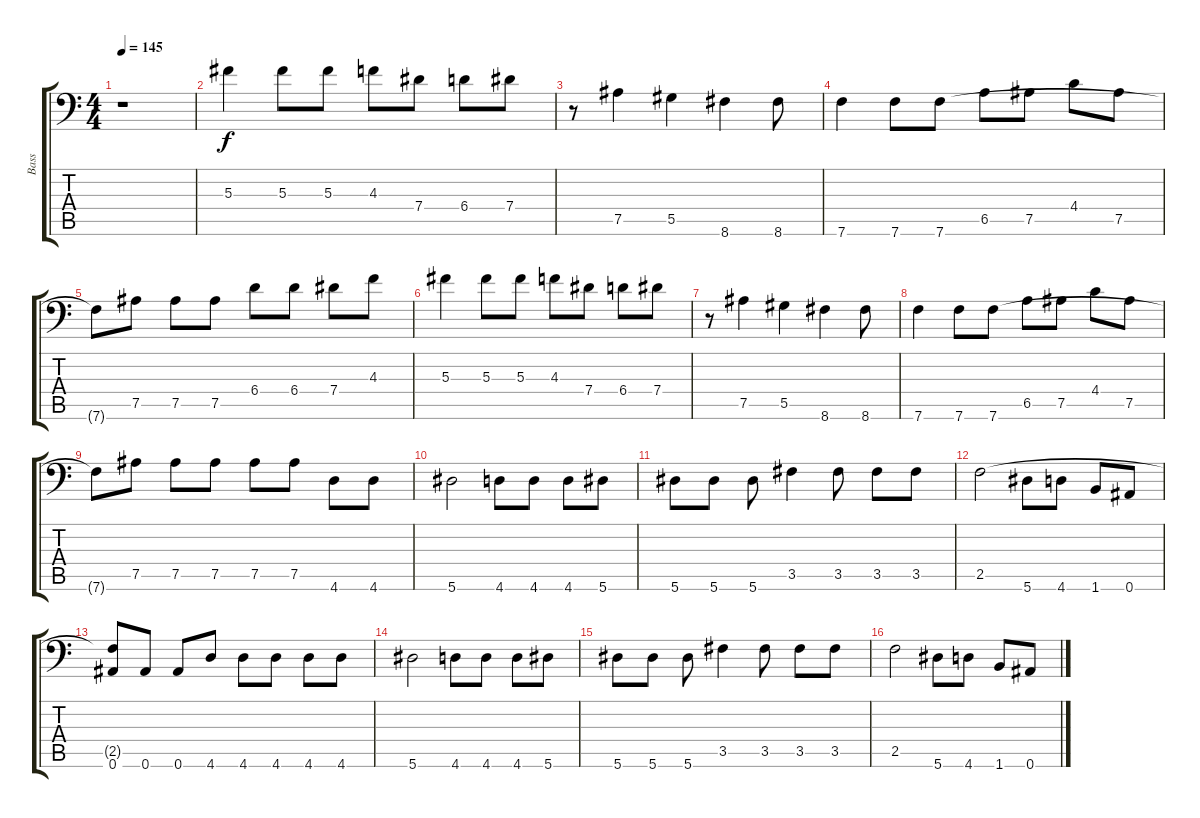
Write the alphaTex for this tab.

\track ("Bass" "Bass") {instrument acousticbass}
\staff {score tabs}
\tuning (Bb3 F3 Db3 Ab2 Eb2 Bb1) {hide}
\ts (4 4)
\tempo 145
\clef f4
\ks c
r.1{dy f instrument acousticbass} |
5.3.4 5.3.8 5.3.8 4.3.8 7.4.8 6.4.8 7.4.8 |
r.8 7.5.4 5.5.4 8.6.4 8.6.8 |
7.6.4 7.6.8 7.6.8 6.5.8 7.5.8 4.4.8 7.5.8 |
7.6{t}.8 7.5.8 7.5.8 7.5.8 6.4.8 6.4.8 7.4.8 4.3.8 |
5.3.4 5.3.8 5.3.8 4.3.8 7.4.8 6.4.8 7.4.8 |
r.8 7.5.4 5.5.4 8.6.4 8.6.8 |
7.6.4 7.6.8 7.6.8 6.5.8 7.5.8 4.4.8 7.5.8 |
7.6{t}.8 7.5.8 7.5.8 7.5.8 7.5.8 7.5.8 4.6.8 4.6.8 |
5.6.2 4.6.8 4.6.8 4.6.8 5.6.8 |
5.6.8 5.6.8 5.6.8 3.5.4 3.5.8 3.5.8 3.5.8 |
2.5.2 5.6.8 4.6.8 1.6.8 0.6.8 |
(2.5{t} 0.6).8 0.6.8 0.6.8 4.6.8 4.6.8 4.6.8 4.6.8 4.6.8 |
5.6.2 4.6.8 4.6.8 4.6.8 5.6.8 |
5.6.8 5.6.8 5.6.8 3.5.4 3.5.8 3.5.8 3.5.8 |
2.5.2 5.6.8 4.6.8 1.6.8 0.6.8
